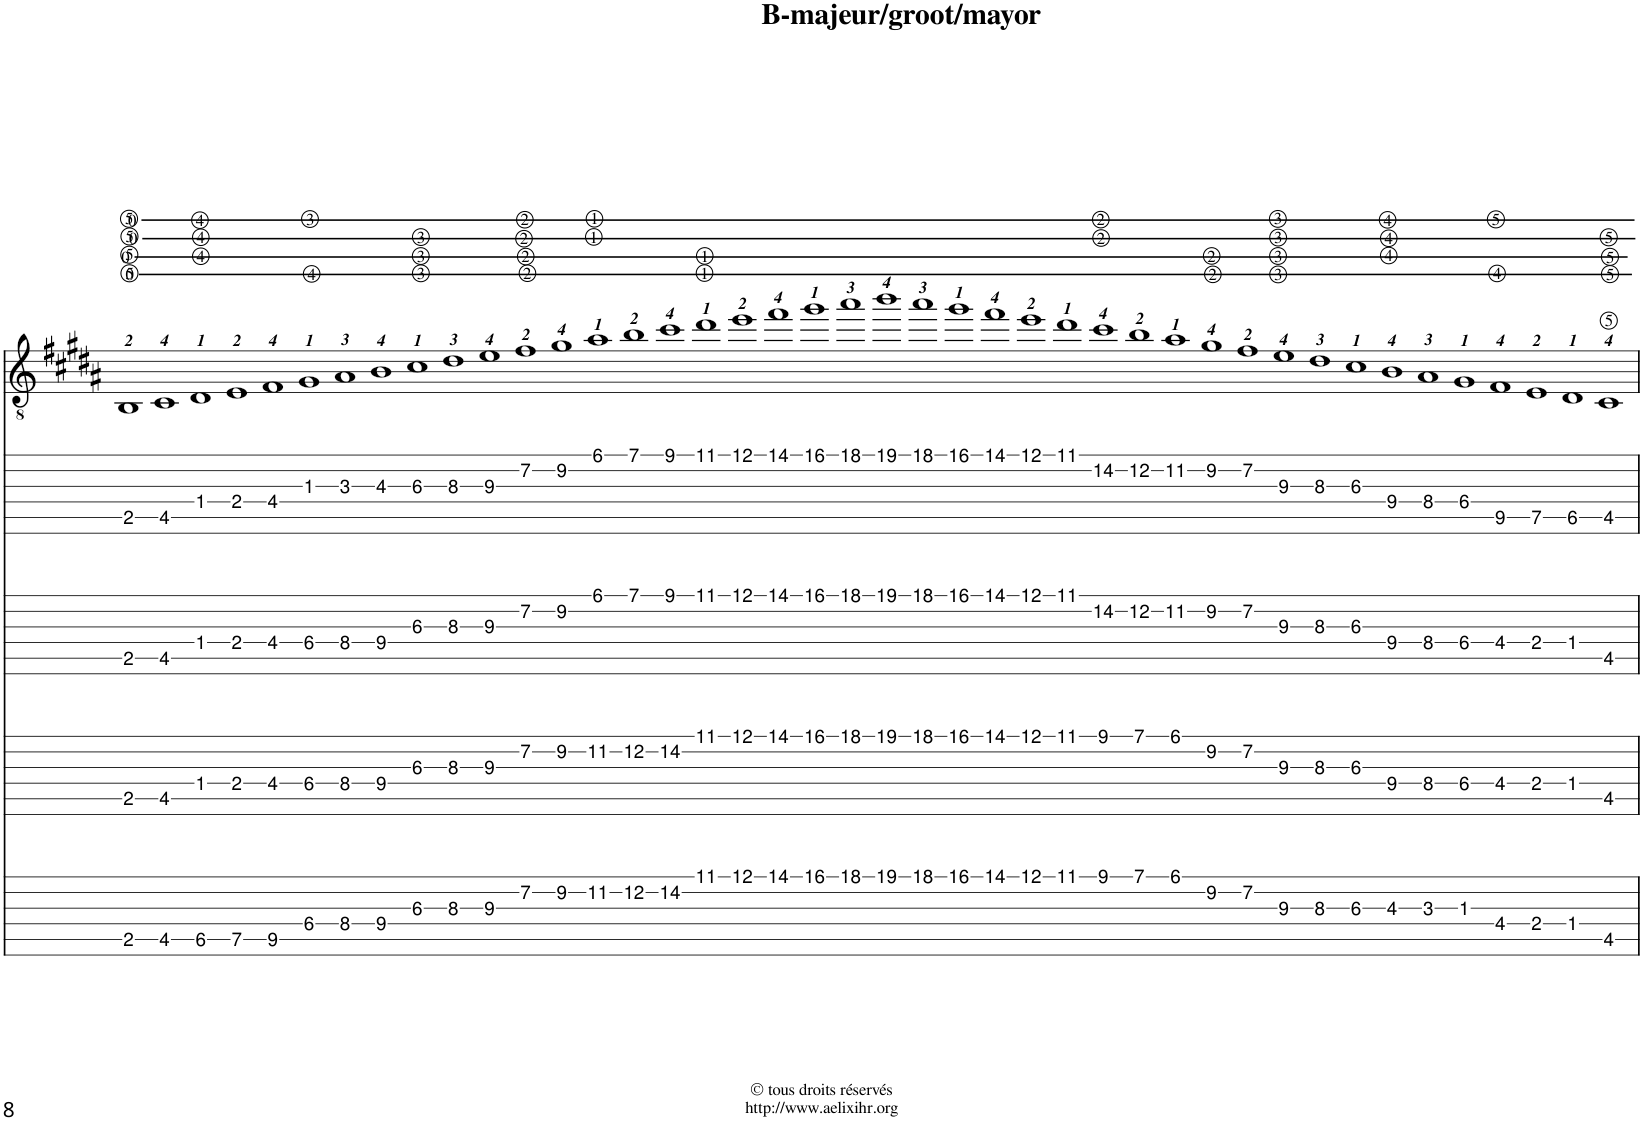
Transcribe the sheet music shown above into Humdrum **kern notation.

**kern	**kern	**kern	**kern	**kern
*part5	*part4	*part3	*part2	*part1
*staff5	*staff4	*staff3	*staff2	*staff1
*I"gt	*I"gt	*I"gt	*I"gt	*I"gt
!!LO:PB:g=z
*	*	*	*	*clefGv2
*k[f#c#g#d#a#]	*k[f#c#g#d#a#]	*k[f#c#g#d#a#]	*k[f#c#g#d#a#]	*k[f#c#g#d#a#]
*M42/1	*M42/1	*M42/1	*M42/1	*M42/1
=8	=8	=8	=8	=8
!	!	!	!	!LO:TX:a:B:t=B-majeur/groot/mayor
!	!	!	!	!LO:TX:a:t=0
!	!	!	!	!LO:TX:a:t=0
!	!	!	!	!LO:TX:a:t=0
!	!	!	!	!LO:TX:a:t=0
1BB	1BB	1BB	1BB	1BB
1C#	1C#	1C#	1C#	1C#
1D#	1D#	1D#	1D#	1D#
1E	1E	1E	1E	1E
1F#	1F#	1F#	1F#	1F#
1G#	1G#	1G#	1G#	1G#
1A#	1A#	1A#	1A#	1A#
1B	1B	1B	1B	1B
1c#	1c#	1c#	1c#	1c#
1d#	1d#	1d#	1d#	1d#
1e	1e	1e	1e	1e
1f#	1f#	1f#	1f#	1f#
1g#	1g#	1g#	1g#	1g#
1a#	1a#	1a#	1a#	1a#
1b	1b	1b	1b	1b
1cc#	1cc#	1cc#	1cc#	1cc#
1dd#	1dd#	1dd#	1dd#	1dd#
1ee	1ee	1ee	1ee	1ee
1ff#	1ff#	1ff#	1ff#	1ff#
1gg#	1gg#	1gg#	1gg#	1gg#
1aa#	1aa#	1aa#	1aa#	1aa#
1bb	1bb	1bb	1bb	1bb
1aa#	1aa#	1aa#	1aa#	1aa#
1gg#	1gg#	1gg#	1gg#	1gg#
1ff#	1ff#	1ff#	1ff#	1ff#
1ee	1ee	1ee	1ee	1ee
1dd#	1dd#	1dd#	1dd#	1dd#
1cc#	1cc#	1cc#	1cc#	1cc#
1b	1b	1b	1b	1b
1a#	1a#	1a#	1a#	1a#
1g#	1g#	1g#	1g#	1g#
1f#	1f#	1f#	1f#	1f#
1e	1e	1e	1e	1e
1d#	1d#	1d#	1d#	1d#
1c#	1c#	1c#	1c#	1c#
1B	1B	1B	1B	1B
1A#	1A#	1A#	1A#	1A#
1G#	1G#	1G#	1G#	1G#
1F#	1F#	1F#	1F#	1F#
1E	1E	1E	1E	1E
1D#	1D#	1D#	1D#	1D#
1C#	1C#	1C#	1C#	1C#
=	=	=	=	=
*-	*-	*-	*-	*-
